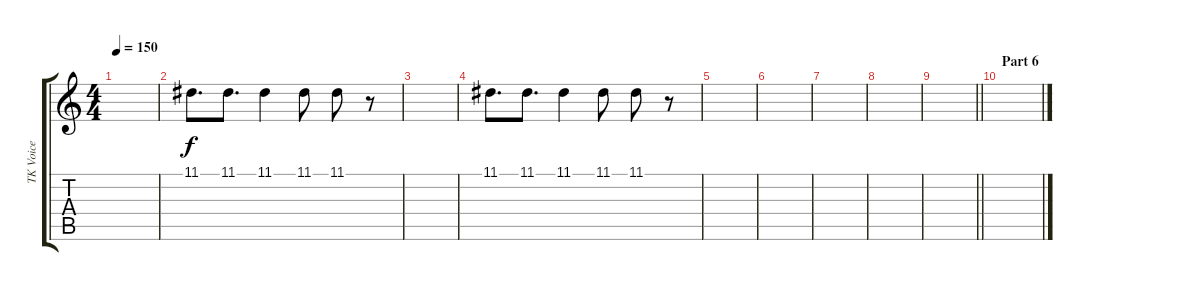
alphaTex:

\track ("TK Voice" "TK Voice") {instrument synthvoice}
\staff {score tabs}
\tuning (E4 B3 G3 D3 A2 E2) {hide}
\ts (4 4)
\tempo 150
\clef g2
\ks c
|
11.1.8{d} 11.1.8{d} 11.1.4 11.1.8 11.1.8 r.8 |
|
11.1.8{d} 11.1.8{d} 11.1.4 11.1.8 11.1.8 r.8 |
|
|
|
|
\barLineRight lightlight
|
\section ("" "Part 6")
